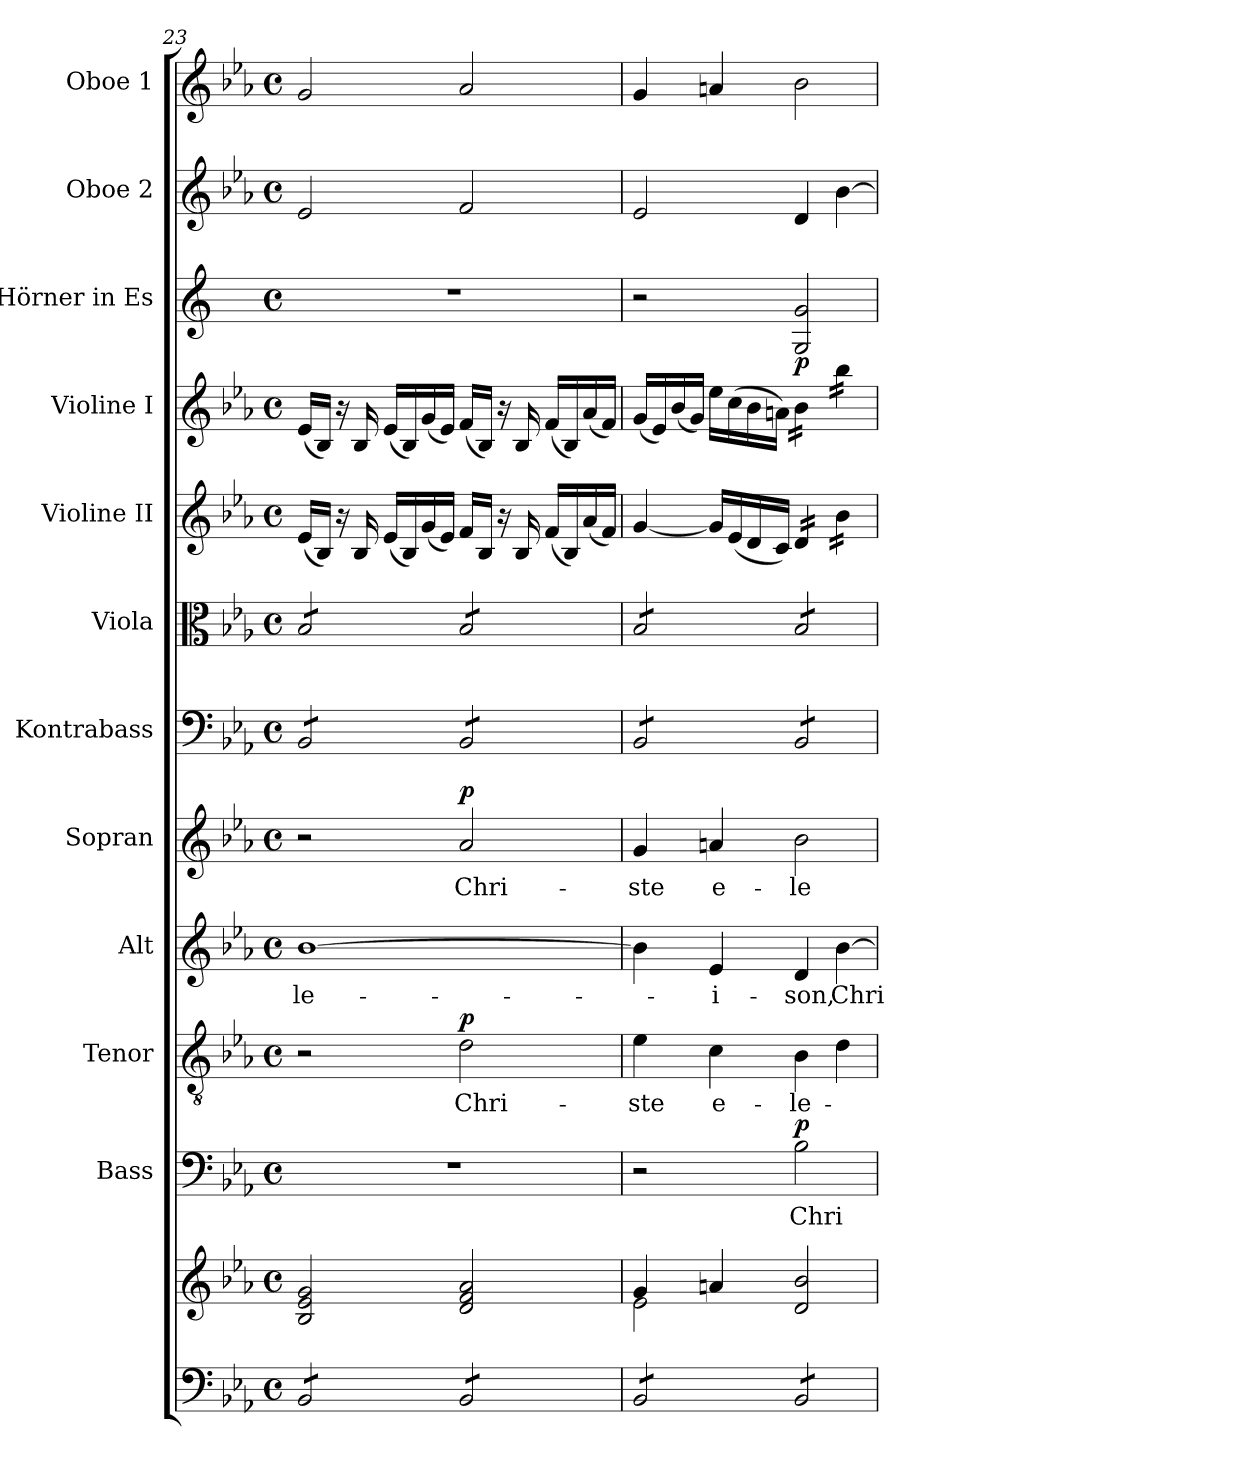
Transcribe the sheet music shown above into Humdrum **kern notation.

**kern	**kern	**kern	**text	**dynam	**kern	**text	**dynam	**kern	**text	**kern	**text	**dynam	**kern	**kern	**kern	**kern	**kern	**dynam	**kern	**kern
*part12	*part12	*part11	*part11	*part11	*part10	*part10	*part10	*part9	*part9	*part8	*part8	*part8	*part7	*part6	*part5	*part4	*part3	*part3	*part2	*part1
*staff13	*staff12	*staff11	*staff11	*staff11	*staff10	*staff10	*staff10	*staff9	*staff9	*staff8	*staff8	*staff8	*staff7	*staff6	*staff5	*staff4	*staff3	*staff3	*staff2	*staff1
*	*	*I"Bass	*	*	*I"Tenor	*	*	*I"Alt	*	*I"Sopran	*	*	*I"Kontrabass	*I"Viola	*I"Violine II	*I"Violine I	*I"Hörner in Es	*	*I"Oboe 2	*I"Oboe 1
*	*	*I'B.	*	*	*I'T.	*	*	*I'A.	*	*I'S.	*	*	*I'Kb.	*I'Vla.	*I'Vl. II	*I'Vl. I	*	*	*I'Ob. 2	*I'Ob. 1
!!LO:PB:g=z
*clefF4	*clefG2	*clefF4	*	*	*clefGv2	*	*	*clefG2	*	*clefG2	*	*	*clefF4	*clefC3	*clefG2	*clefG2	*clefG2	*	*clefG2	*clefG2
*	*	*	*	*	*	*	*	*	*	*	*	*	*ITrd7c12	*	*	*	*ITrd5c9	*	*	*
*k[b-e-a-]	*k[b-e-a-]	*k[b-e-a-]	*	*	*k[b-e-a-]	*	*	*k[b-e-a-]	*	*k[b-e-a-]	*	*	*k[b-e-a-]	*k[b-e-a-]	*k[b-e-a-]	*k[b-e-a-]	*k[b-e-a-]	*	*k[b-e-a-]	*k[b-e-a-]
*E-:	*E-:	*E-:	*	*	*E-:	*	*	*E-:	*	*E-:	*	*	*E-:	*E-:	*E-:	*E-:	*E-:	*	*E-:	*E-:
*M4/4	*M4/4	*M4/4	*	*	*M4/4	*	*	*M4/4	*	*M4/4	*	*	*M4/4	*M4/4	*M4/4	*M4/4	*M4/4	*	*M4/4	*M4/4
*met(c)	*met(c)	*met(c)	*	*	*met(c)	*	*	*met(c)	*	*met(c)	*	*	*met(c)	*met(c)	*met(c)	*met(c)	*met(c)	*	*met(c)	*met(c)
=23	=23	=23	=23	=23	=23	=23	=23	=23	=23	=23	=23	=23	=23	=23	=23	=23	=23	=23	=23	=23
!	!	!	!	!	!	!	!	!	!LO:LY:b	!	!	!	!	!	!	!	!	!	!	!
*tremolo	*	*	*	*	*	*	*	*	*	*	*	*	*	*	*	*	*	*	*	*
*	*	*	*	*	*	*	*	*	*	*	*	*	*tremolo	*	*	*	*	*	*	*
*	*	*	*	*	*	*	*	*	*	*	*	*	*	*tremolo	*	*	*	*	*	*
8BB-/L	2B-/ 2e-/ 2g/	1r	.	.	2r	.	.	[1b-	-le-	2r	.	.	8BBB-/L	8B-/L	(<16e-/LL	(<16e-/LL	1r	.	2e-/	2g/
.	.	.	.	.	.	.	.	.	.	.	.	.	.	.	16B-/JJ)	16B-/JJ)	.	.	.	.
8BB-/	.	.	.	.	.	.	.	.	.	.	.	.	8BBB-/	8B-/	16r	16r	.	.	.	.
.	.	.	.	.	.	.	.	.	.	.	.	.	.	.	16B-/	16B-/	.	.	.	.
8BB-/	.	.	.	.	.	.	.	.	.	.	.	.	8BBB-/	8B-/	(<16e-/LL	(<16e-/LL	.	.	.	.
.	.	.	.	.	.	.	.	.	.	.	.	.	.	.	16B-/)	16B-/)	.	.	.	.
8BB-/J	.	.	.	.	.	.	.	.	.	.	.	.	8BBB-/J	8B-/J	(<16g/	(<16g/	.	.	.	.
.	.	.	.	.	.	.	.	.	.	.	.	.	.	.	16e-/JJ)	16e-/JJ)	.	.	.	.
!	!	!	!	!	!	!LO:LY:b	!LO:DY:a	!	!	!	!LO:LY:b	!LO:DY:a	!	!	!	!	!	!	!	!
8BB-/L	2d/ 2f/ 2a-/	.	.	.	2d\	Chri-	p	.	.	2a-/	Chri-	p	8BBB-/L	8B-/L	16f/LL	(<16f/LL	.	.	2f/	2a-/
.	.	.	.	.	.	.	.	.	.	.	.	.	.	.	16B-/JJ	16B-/JJ)	.	.	.	.
8BB-/	.	.	.	.	.	.	.	.	.	.	.	.	8BBB-/	8B-/	16r	16r	.	.	.	.
.	.	.	.	.	.	.	.	.	.	.	.	.	.	.	16B-/	16B-/	.	.	.	.
8BB-/	.	.	.	.	.	.	.	.	.	.	.	.	8BBB-/	8B-/	(<16f/LL	(<16f/LL	.	.	.	.
.	.	.	.	.	.	.	.	.	.	.	.	.	.	.	16B-/)	16B-/)	.	.	.	.
8BB-/J	.	.	.	.	.	.	.	.	.	.	.	.	8BBB-/J	8B-/J	(<16a-/	(<16a-/	.	.	.	.
.	.	.	.	.	.	.	.	.	.	.	.	.	.	.	16f/JJ)	16f/JJ)	.	.	.	.
=24	=24	=24	=24	=24	=24	=24	=24	=24	=24	=24	=24	=24	=24	=24	=24	=24	=24	=24	=24	=24
*	*^	*	*	*	*	*	*	*	*	*	*	*	*	*	*	*	*	*	*	*
!	!	!	!	!	!	!	!LO:LY:b	!	!	!	!	!LO:LY:b	!	!	!	!	!	!	!	!	!
8BB-/L	4g/	2e-\	2r	.	.	4e-\	-ste	.	4b-\]	.	4g/	-ste	.	8BBB-/L	8B-/L	[4g/	(<16g/LL	2r	.	2e-/	4g/
.	.	.	.	.	.	.	.	.	.	.	.	.	.	.	.	.	16e-/)	.	.	.	.
8BB-/	.	.	.	.	.	.	.	.	.	.	.	.	.	8BBB-/	8B-/	.	(<16b-/	.	.	.	.
.	.	.	.	.	.	.	.	.	.	.	.	.	.	.	.	.	16g/JJ)	.	.	.	.
!	!	!	!	!	!	!	!LO:LY:b	!	!	!LO:LY:b	!	!LO:LY:b	!	!	!	!	!	!	!	!	!
8BB-/	4an/	.	.	.	.	4c\	e-	.	4e-/	-i-	4an/	e-	.	8BBB-/	8B-/	16g/LL]	16ee-\LL	.	.	.	4an/
.	.	.	.	.	.	.	.	.	.	.	.	.	.	.	.	(<16e-/	(>16cc\	.	.	.	.
8BB-/J	.	.	.	.	.	.	.	.	.	.	.	.	.	8BBB-/J	8B-/J	16d/	16b-\	.	.	.	.
.	.	.	.	.	.	.	.	.	.	.	.	.	.	.	.	16c/JJ)	16an\JJ)	.	.	.	.
!	!	!	!	!LO:LY:b	!LO:DY:a	!	!LO:LY:b	!	!	!LO:LY:b	!	!LO:LY:b	!	!	!	!	!	!	!LO:DY:b	!	!
*	*	*	*	*	*	*	*	*	*	*	*	*	*	*	*	*tremolo	*	*	*	*	*
*	*	*	*	*	*	*	*	*	*	*	*	*	*	*	*	*	*tremolo	*	*	*	*
8BB-/L	2d/ 2b-/	2ryy	2B-\	Chri-	p	4B-\	-le-	.	4d/	-son,	2b-\	-le-	.	8BBB-/L	8B-/L	16d/LL	16b-\LL	2BB-/ 2B-/	p	4d/	2b-\
.	.	.	.	.	.	.	.	.	.	.	.	.	.	.	.	16d/	16b-\	.	.	.	.
8BB-/	.	.	.	.	.	.	.	.	.	.	.	.	.	8BBB-/	8B-/	16d/	16b-\	.	.	.	.
.	.	.	.	.	.	.	.	.	.	.	.	.	.	.	.	16d/JJ	16b-\JJ	.	.	.	.
!	!	!	!	!	!	!	!	!	!	!LO:LY:b	!	!	!	!	!	!	!	!	!	!	!
8BB-/	.	.	.	.	.	4d\	.	.	[4b-\	Chri-	.	.	.	8BBB-/	8B-/	16b-\LL	16bb-\LL	.	.	[4b-\	.
.	.	.	.	.	.	.	.	.	.	.	.	.	.	.	.	16b-\	16bb-\	.	.	.	.
8BB-/J	.	.	.	.	.	.	.	.	.	.	.	.	.	8BBB-/J	8B-/J	16b-\	16bb-\	.	.	.	.
*	*	*	*	*	*	*	*	*	*	*	*	*	*	*	*Xtremolo	*	*	*	*	*	*
*	*	*	*	*	*	*	*	*	*	*	*	*	*	*Xtremolo	*	*	*	*	*	*	*
*Xtremolo	*	*	*	*	*	*	*	*	*	*	*	*	*	*	*	*	*	*	*	*	*
.	.	.	.	.	.	.	.	.	.	.	.	.	.	.	.	16b-\JJ	16bb-\JJ	.	.	.	.
*	*	*	*	*	*	*	*	*	*	*	*	*	*	*	*	*	*Xtremolo	*	*	*	*
*	*	*	*	*	*	*	*	*	*	*	*	*	*	*	*	*Xtremolo	*	*	*	*	*
*	*v	*v	*	*	*	*	*	*	*	*	*	*	*	*	*	*	*	*	*	*	*
=	=	=	=	=	=	=	=	=	=	=	=	=	=	=	=	=	=	=	=	=
*-	*-	*-	*-	*-	*-	*-	*-	*-	*-	*-	*-	*-	*-	*-	*-	*-	*-	*-	*-	*-
